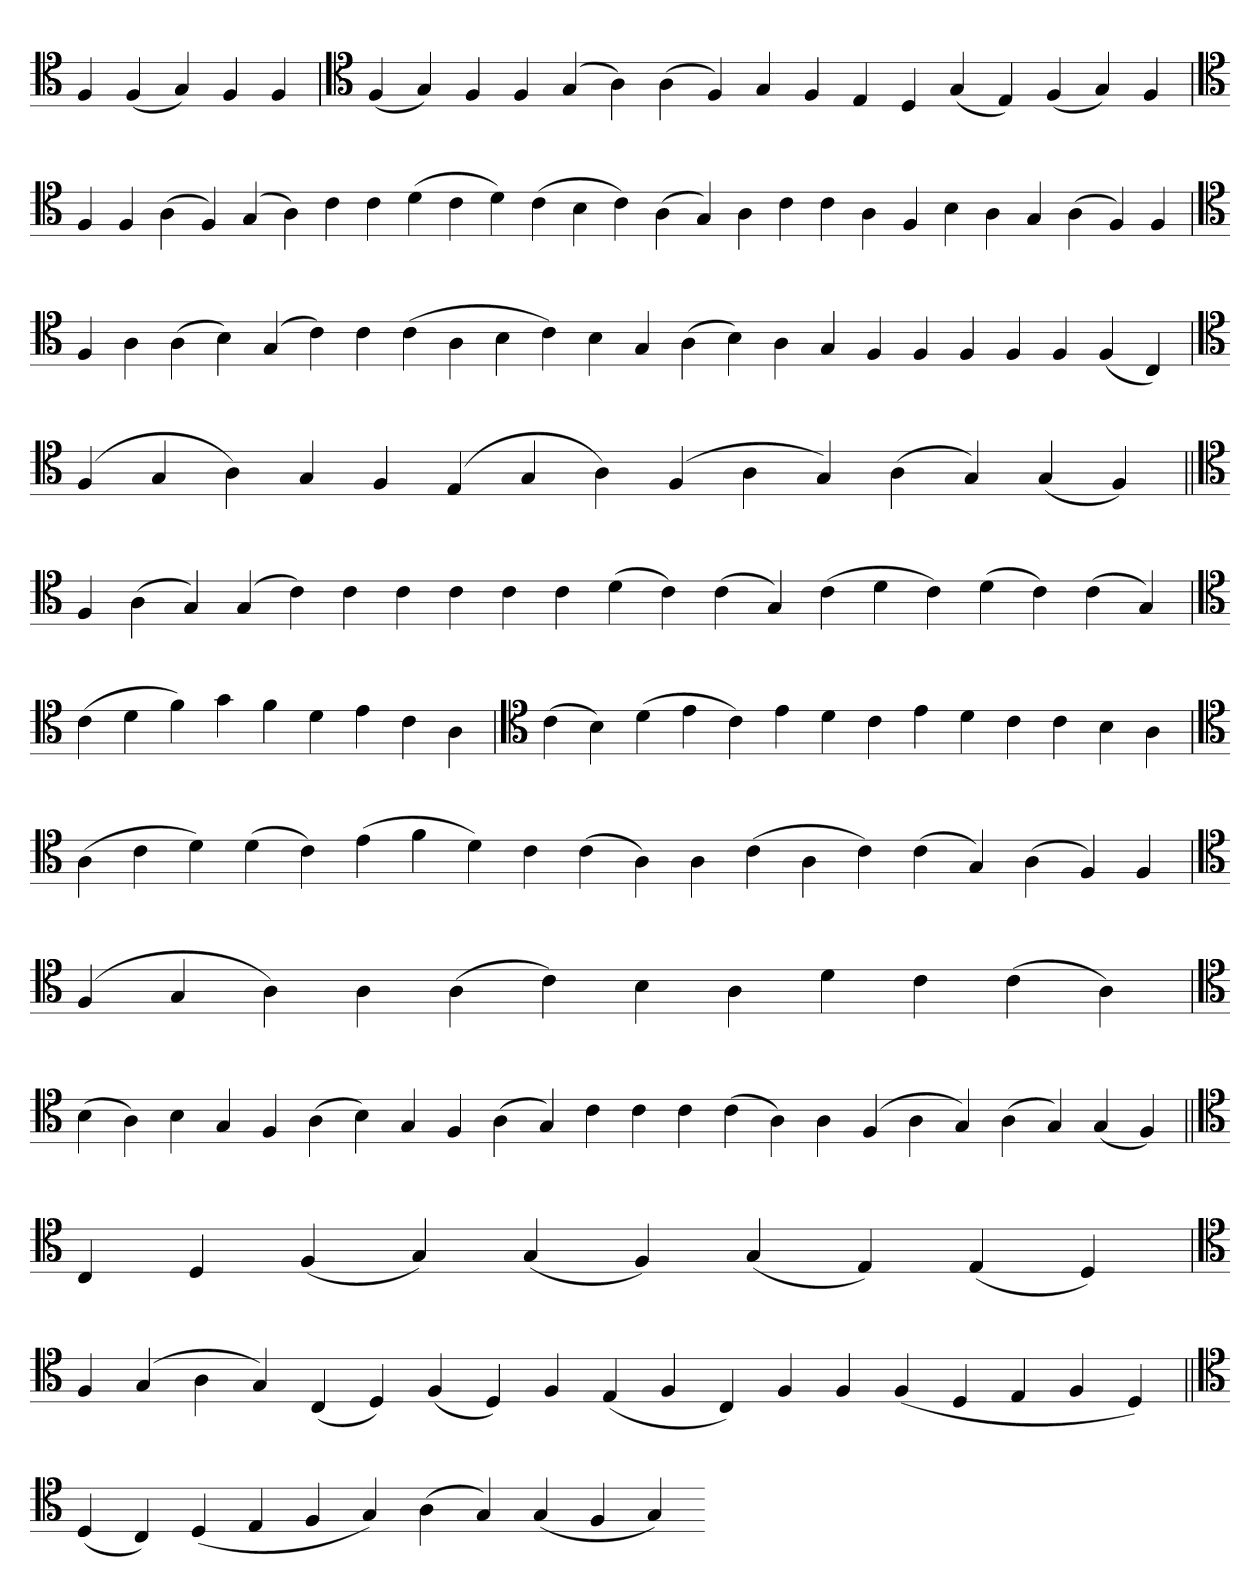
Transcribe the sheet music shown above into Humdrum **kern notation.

**kern
*part1
*staff1
*clefC4
=
4F
(4F
4G)
4F
4F
=`
*clefC4
(4F
4G)
4F
4F
(4G
4A)
(4A
4F)
4G
4F
4E
4D
(4G
4E)
(4F
4G)
4F
='
*clefC4
4F
4F
(4A
4F)
(4G
4A)
4c
4c
(4d
4c
4d)
(4c
4B
4c)
(4A
4G)
4A
4c
4c
4A
4F
4B
4A
4G
(4A
4F)
4F
='
*clefC4
4F
4A
(4A
4B)
(4G
4c)
4c
(4c
4A
4B
4c)
4B
4G
(4A
4B)
4A
4G
4F
4F
4F
4F
4F
(4F
4C)
=`
*clefC4
(4F
4G
4A)
4G
4F
(4E
4G
4A)
(4F
4A
4G)
(4A
4G)
(4G
4F)
=||
*clefC4
4F
(4A
4G)
(4G
4c)
4c
4c
4c
4c
4c
(4d
4c)
(4c
4G)
(4c
4d
4c)
(4d
4c)
(4c
4G)
=`
*clefC4
(4c
4d
4f)
4g
4f
4d
4e
4c
4A
=`
*clefC4
(4c
4B)
(4d
4e
4c)
4e
4d
4c
4e
4d
4c
4c
4B
4A
=
*clefC4
(4A
4c
4d)
(4d
4c)
(4e
4f
4d)
4c
(4c
4A)
4A
(4c
4A
4c)
(4c
4G)
(4A
4F)
4F
=
*clefC4
(4F
4G
4A)
4A
(4A
4c)
4B
4A
4d
4c
(4c
4A)
=`
*clefC4
(4B
4A)
4B
4G
4F
(4A
4B)
4G
4F
(4A
4G)
4c
4c
4c
(4c
4A)
4A
(4F
4A
4G)
(4A
4G)
(4G
4F)
=||
*clefC4
4C
4D
(4F
4G)
(4G
4F)
(4G
4E)
(4E
4D)
=`
*clefC4
4F
(4G
4A
4G)
(4C
4D)
(4F
4D)
4F
(4E
4F
4C)
4F
4F
(4F
4D
4E
4F
4D)
=||
*clefC4
(4D
4C)
(4D
4E
4F
4G)
(4A
4G)
(4G
4F
4G)
=-
*-
